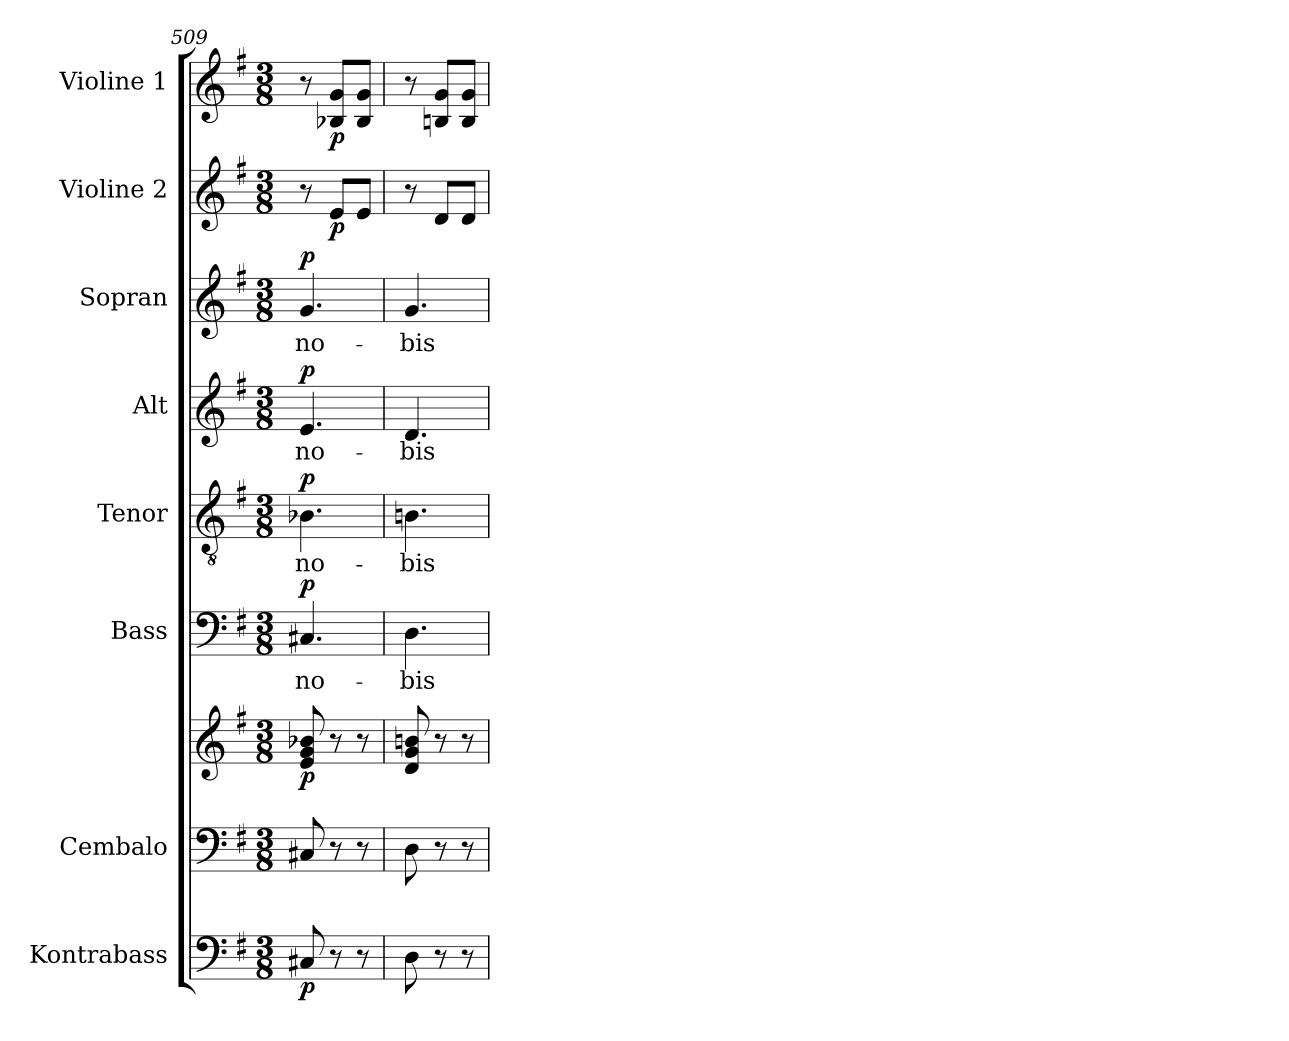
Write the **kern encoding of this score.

**kern	**dynam	**kern	**kern	**dynam	**kern	**text	**dynam	**kern	**text	**dynam	**kern	**text	**dynam	**kern	**text	**dynam	**kern	**dynam	**kern	**dynam
*part8	*part8	*part7	*part7	*part7	*part6	*part6	*part6	*part5	*part5	*part5	*part4	*part4	*part4	*part3	*part3	*part3	*part2	*part2	*part1	*part1
*staff9	*staff9	*staff8	*staff7	*staff7/8	*staff6	*staff6	*staff6	*staff5	*staff5	*staff5	*staff4	*staff4	*staff4	*staff3	*staff3	*staff3	*staff2	*staff2	*staff1	*staff1
*I"Kontrabass	*	*I"Cembalo	*	*	*I"Bass	*	*	*I"Tenor	*	*	*I"Alt	*	*	*I"Sopran	*	*	*I"Violine 2	*	*I"Violine 1	*
*I'Kb.	*	*I'Cemb.	*	*	*I'B.	*	*	*I'T.	*	*	*I'A.	*	*	*I'S.	*	*	*I'Vl. 2	*	*I'Vl. 1	*
*clefF4	*	*clefF4	*clefG2	*	*clefF4	*	*	*clefGv2	*	*	*clefG2	*	*	*clefG2	*	*	*clefG2	*	*clefG2	*
*ITrd7c12	*	*	*	*	*	*	*	*	*	*	*	*	*	*	*	*	*	*	*	*
*k[f#]	*	*k[f#]	*k[f#]	*	*k[f#]	*	*	*k[f#]	*	*	*k[f#]	*	*	*k[f#]	*	*	*k[f#]	*	*k[f#]	*
*G:	*	*G:	*G:	*	*G:	*	*	*G:	*	*	*G:	*	*	*G:	*	*	*G:	*	*G:	*
*M3/8	*	*M3/8	*M3/8	*	*M3/8	*	*	*M3/8	*	*	*M3/8	*	*	*M3/8	*	*	*M3/8	*	*M3/8	*
=509	=509	=509	=509	=509	=509	=509	=509	=509	=509	=509	=509	=509	=509	=509	=509	=509	=509	=509	=509	=509
!	!LO:DY:b	!	!	!LO:DY:b	!	!LO:LY:b	!LO:DY:a	!	!LO:LY:b	!LO:DY:a	!	!LO:LY:b	!LO:DY:a	!	!LO:LY:b	!LO:DY:a	!	!	!	!
8CC#X/	p	8C#X/	8e/ 8g/ 8b-X/	p	4.C#X/	no-	p	4.B-X\	no-	p	4.e/	no-	p	4.g/	no-	p	8r	.	8r	.
!	!	!	!	!	!	!	!	!	!	!	!	!	!	!	!	!	!	!LO:DY:b	!	!LO:DY:b
8r	.	8r	8r	.	.	.	.	.	.	.	.	.	.	.	.	.	8e/L	p	8B-X/ 8g/L	p
8r	.	8r	8r	.	.	.	.	.	.	.	.	.	.	.	.	.	8e/J	.	8B-/ 8g/J	.
=510	=510	=510	=510	=510	=510	=510	=510	=510	=510	=510	=510	=510	=510	=510	=510	=510	=510	=510	=510	=510
!	!	!	!	!	!	!LO:LY:b	!	!	!LO:LY:b	!	!	!LO:LY:b	!	!	!LO:LY:b	!	!	!	!	!
8DD\	.	8D\	8d/ 8g/ 8bn/	.	4.D\	-bis	.	4.Bn\	-bis	.	4.d/	-bis	.	4.g/	-bis	.	8r	.	8r	.
8r	.	8r	8r	.	.	.	.	.	.	.	.	.	.	.	.	.	8d/L	.	8Bn/ 8g/L	.
8r	.	8r	8r	.	.	.	.	.	.	.	.	.	.	.	.	.	8d/J	.	8B/ 8g/J	.
=	=	=	=	=	=	=	=	=	=	=	=	=	=	=	=	=	=	=	=	=
*-	*-	*-	*-	*-	*-	*-	*-	*-	*-	*-	*-	*-	*-	*-	*-	*-	*-	*-	*-	*-
